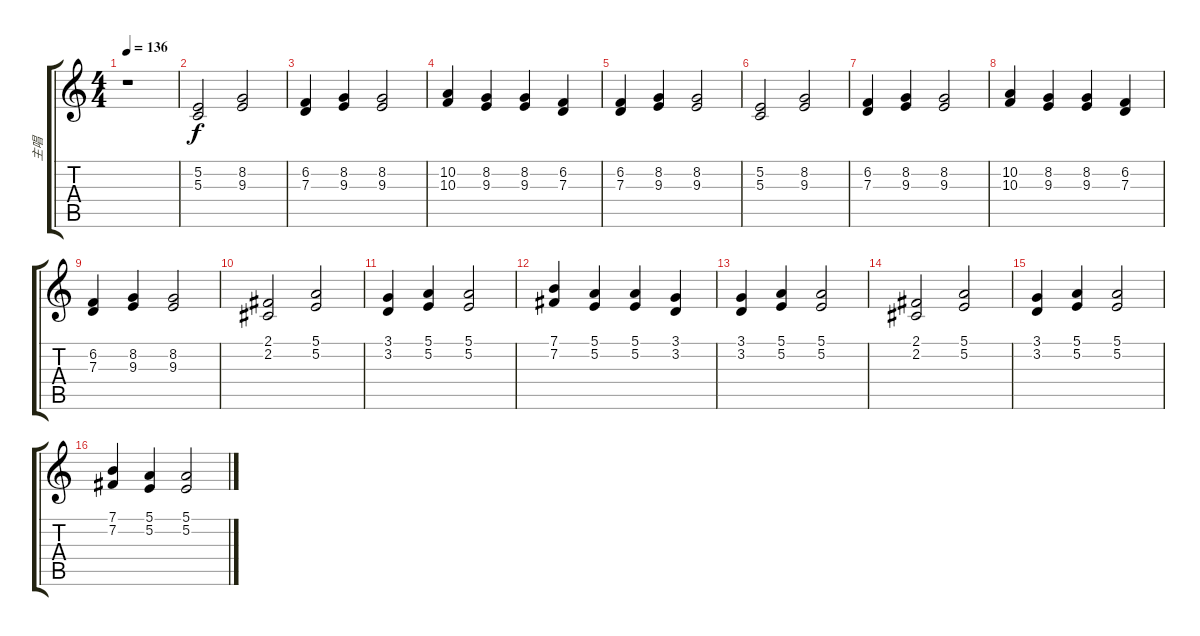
\track ("主唱" "主唱") {instrument sopranosax}
\staff {score tabs}
\tuning (E4 B3 G3 D3 A2 E2) {hide}
\ts (4 4)
\tempo 136
\clef g2
\ks c
r.1{dy f} |
(5.2 5.3).2 (8.2 9.3).2 |
(6.2 7.3).4 (8.2 9.3).4 (8.2 9.3).2 |
(10.2 10.3).4 (8.2 9.3).4 (8.2 9.3).4 (6.2 7.3).4 |
(6.2 7.3).4 (8.2 9.3).4 (8.2 9.3).2 |
(5.2 5.3).2 (8.2 9.3).2 |
(6.2 7.3).4 (8.2 9.3).4 (8.2 9.3).2 |
(10.2 10.3).4 (8.2 9.3).4 (8.2 9.3).4 (6.2 7.3).4 |
(6.2 7.3).4 (8.2 9.3).4 (8.2 9.3).2 |
(2.1 2.2).2 (5.1 5.2).2 |
(3.1 3.2).4 (5.1 5.2).4 (5.1 5.2).2 |
(7.1 7.2).4 (5.1 5.2).4 (5.1 5.2).4 (3.1 3.2).4 |
(3.1 3.2).4 (5.1 5.2).4 (5.1 5.2).2 |
(2.1 2.2).2 (5.1 5.2).2 |
(3.1 3.2).4 (5.1 5.2).4 (5.1 5.2).2 |
(7.1 7.2).4 (5.1 5.2).4 (5.1 5.2).2
